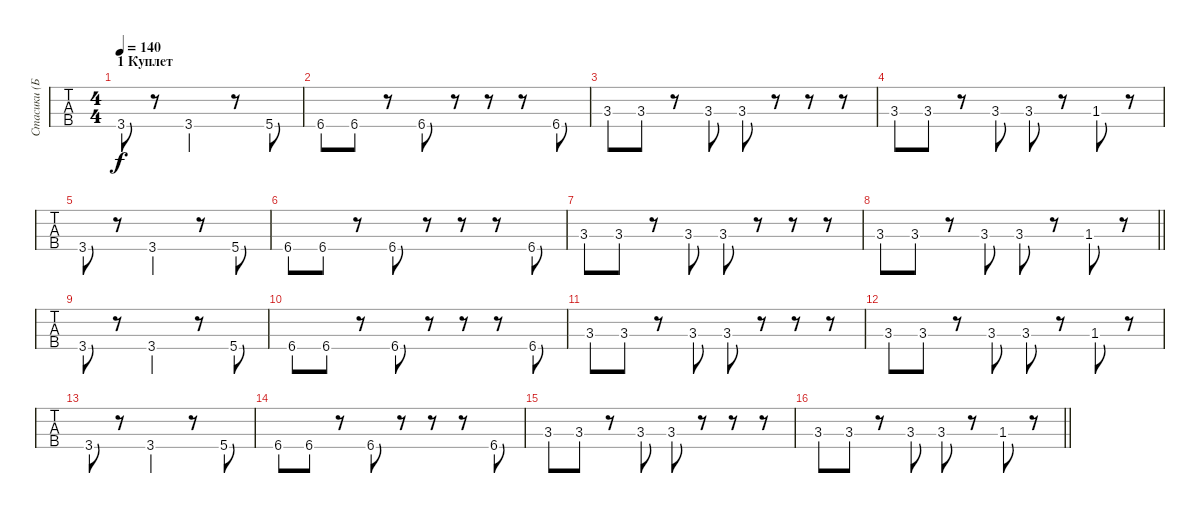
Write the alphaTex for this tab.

\track ("Стасики (Бас)" "Стасики (Б") {instrument electricbassfinger}
\staff {tabs}
\tuning (G2 D2 A1 E1) {hide}
\ts (4 4)
\section ("" "1 Куплет")
\tempo 140
\clef f4
\ks c
3.4.8{dy f} r.8 3.4.2 r.8 5.4.8 |
6.4.8 6.4.8 r.8 6.4.8 r.8 r.8 r.8 6.4.8 |
3.3.8 3.3.8 r.8 3.3.8 3.3.8 r.8 r.8 r.8 |
3.3.8 3.3.8 r.8 3.3.8 3.3.8 r.8 1.3.8 r.8 |
3.4.8 r.8 3.4.2 r.8 5.4.8 |
6.4.8 6.4.8 r.8 6.4.8 r.8 r.8 r.8 6.4.8 |
3.3.8 3.3.8 r.8 3.3.8 3.3.8 r.8 r.8 r.8 |
\barLineRight lightlight
3.3.8 3.3.8 r.8 3.3.8 3.3.8 r.8 1.3.8 r.8 |
3.4.8 r.8 3.4.2 r.8 5.4.8 |
6.4.8 6.4.8 r.8 6.4.8 r.8 r.8 r.8 6.4.8 |
3.3.8 3.3.8 r.8 3.3.8 3.3.8 r.8 r.8 r.8 |
3.3.8 3.3.8 r.8 3.3.8 3.3.8 r.8 1.3.8 r.8 |
3.4.8 r.8 3.4.2 r.8 5.4.8 |
6.4.8 6.4.8 r.8 6.4.8 r.8 r.8 r.8 6.4.8 |
3.3.8 3.3.8 r.8 3.3.8 3.3.8 r.8 r.8 r.8 |
\barLineRight lightlight
3.3.8 3.3.8 r.8 3.3.8 3.3.8 r.8 1.3.8 r.8
